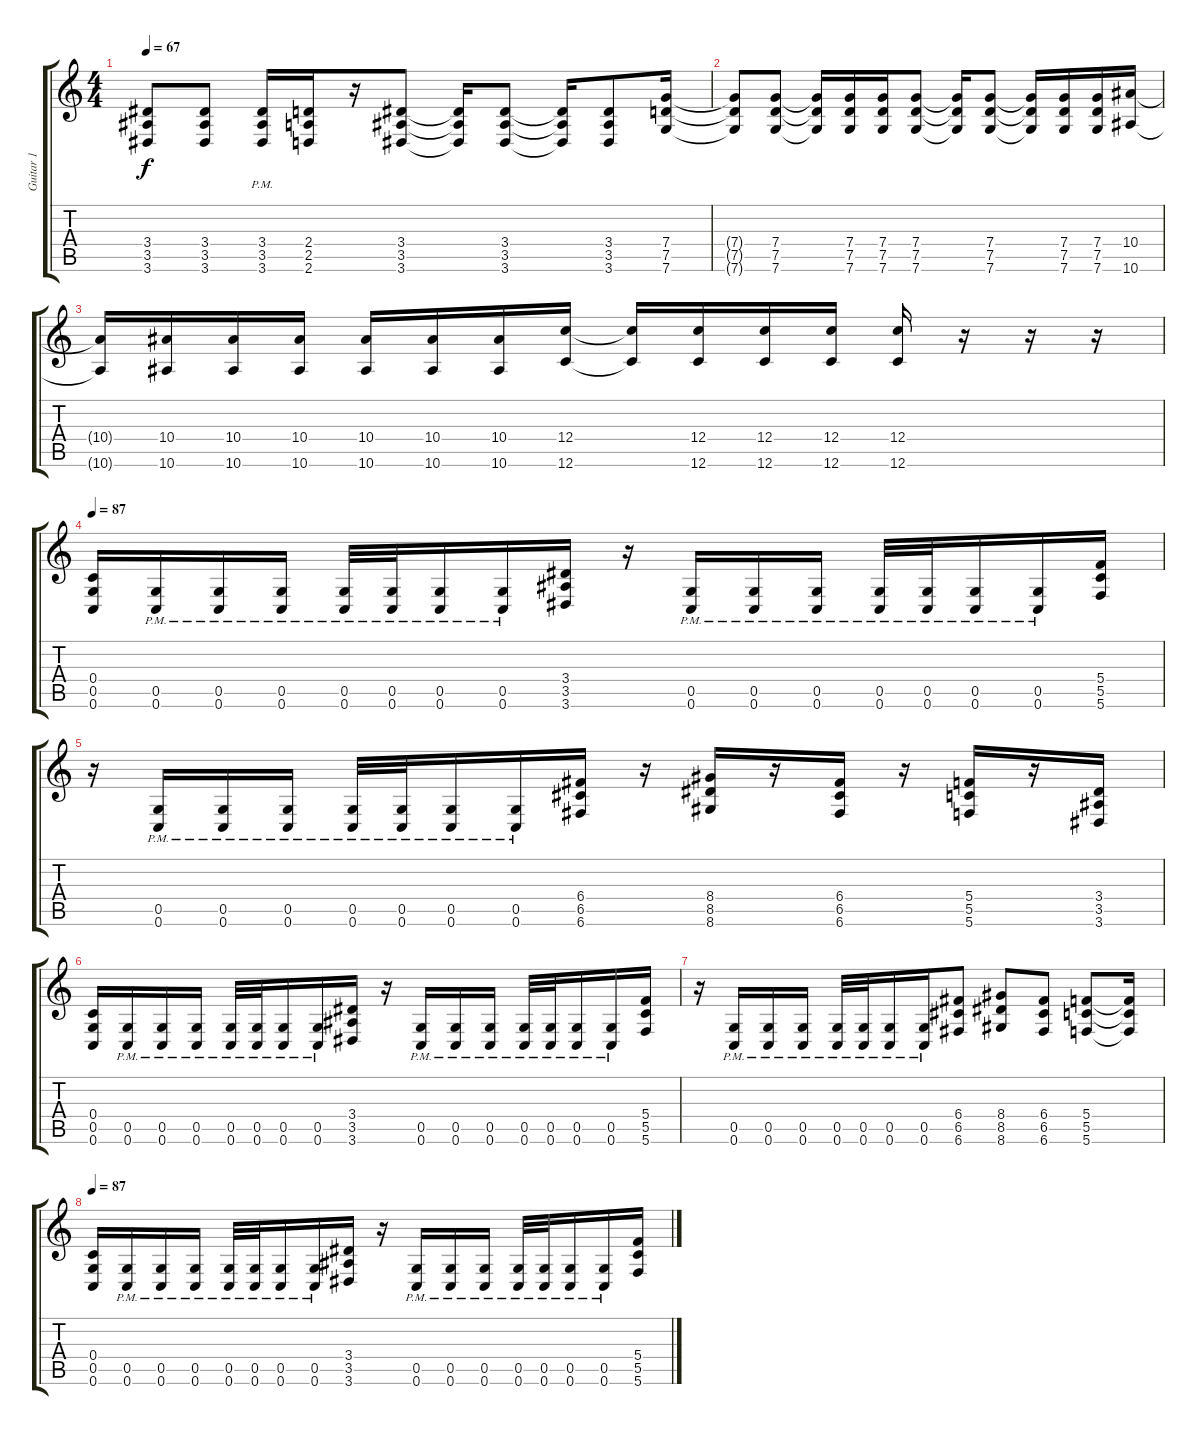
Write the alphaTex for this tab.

\track ("Guitar 1" "Guitar 1") {instrument distortionguitar}
\staff {score tabs}
\tuning (D4 A3 F3 C3 G2 C2) {hide}
\ts (4 4)
\tempo 67
\clef g2
\ks c
(3.4{t} 3.5{t} 3.6{t}).8{dy f} (3.4 3.5 3.6).8 (3.4{pm} 3.5{pm} 3.6{pm}).16 (2.4 2.5 2.6).16 r.16 (3.4 3.5 3.6).8 (3.4{t} 3.5{t} 3.6{t}).16 (3.4 3.5 3.6).8 (3.4{t} 3.5{t} 3.6{t}).16 (3.4 3.5 3.6).8 (7.4 7.5 7.6).16 |
(7.4{t} 7.5{t} 7.6{t}).8 (7.4 7.5 7.6).8 (7.4{t} 7.5{t} 7.6{t}).16 (7.4 7.5 7.6).16 (7.4 7.5 7.6).16 (7.4 7.5 7.6).8 (7.4{t} 7.5{t} 7.6{t}).16 (7.4 7.5 7.6).8 (7.4{t} 7.5{t} 7.6{t}).16 (7.4 7.5 7.6).16 (7.4 7.5 7.6).16 (10.4 10.6).16 |
(10.4{t} 10.6{t}).16 (10.4 10.6).16 (10.4 10.6).16 (10.4 10.6).16 (10.4 10.6).16 (10.4 10.6).16 (10.4 10.6).16 (12.4 12.6).16 (12.4{t} 12.6{t}).16 (12.4 12.6).16 (12.4 12.6).16 (12.4 12.6).16 (12.4 12.6).16 r.16 r.16 r.16 |
\tempo 87
(0.4 0.5 0.6).16{balance 0} (0.5{pm} 0.6{pm}).16 (0.5{pm} 0.6{pm}).16 (0.5{pm} 0.6{pm}).16 (0.5{pm} 0.6{pm}).32 (0.5{pm} 0.6{pm}).32 (0.5{pm} 0.6{pm}).16 (0.5{pm} 0.6{pm}).16 (3.4 3.5 3.6).16 r.16 (0.5{pm} 0.6{pm}).16 (0.5{pm} 0.6{pm}).16 (0.5{pm} 0.6{pm}).16 (0.5{pm} 0.6{pm}).32 (0.5{pm} 0.6{pm}).32 (0.5{pm} 0.6{pm}).16 (0.5{pm} 0.6{pm}).16 (5.4 5.5 5.6).16 |
r.16 (0.5{pm} 0.6{pm}).16 (0.5{pm} 0.6{pm}).16 (0.5{pm} 0.6{pm}).16 (0.5{pm} 0.6{pm}).32 (0.5{pm} 0.6{pm}).32 (0.5{pm} 0.6{pm}).16 (0.5{pm} 0.6{pm}).16 (6.4 6.5 6.6).16{balance 8} r.16 (8.4 8.5 8.6).16 r.16 (6.4 6.5 6.6).16 r.16 (5.4 5.5 5.6).16 r.16 (3.4 3.5 3.6).16 |
(0.4 0.5 0.6).16 (0.5{pm} 0.6{pm}).16 (0.5{pm} 0.6{pm}).16 (0.5{pm} 0.6{pm}).16 (0.5{pm} 0.6{pm}).32 (0.5{pm} 0.6{pm}).32 (0.5{pm} 0.6{pm}).16 (0.5{pm} 0.6{pm}).16 (3.4 3.5 3.6).16 r.16 (0.5{pm} 0.6{pm}).16 (0.5{pm} 0.6{pm}).16 (0.5{pm} 0.6{pm}).16 (0.5{pm} 0.6{pm}).32 (0.5{pm} 0.6{pm}).32 (0.5{pm} 0.6{pm}).16 (0.5{pm} 0.6{pm}).16 (5.4 5.5 5.6).16 |
r.16 (0.5{pm} 0.6{pm}).16 (0.5{pm} 0.6{pm}).16 (0.5{pm} 0.6{pm}).16 (0.5{pm} 0.6{pm}).32 (0.5{pm} 0.6{pm}).32 (0.5{pm} 0.6{pm}).16 (0.5{pm} 0.6{pm}).16 (6.4 6.5 6.6).8 (8.4 8.5 8.6).8 (6.4 6.5 6.6).8 (5.4 5.5 5.6).8 (5.4{t} 5.5{t} 5.6{t}).16 |
\tempo 87
(0.4 0.5 0.6).16 (0.5{pm} 0.6{pm}).16 (0.5{pm} 0.6{pm}).16 (0.5{pm} 0.6{pm}).16 (0.5{pm} 0.6{pm}).32 (0.5{pm} 0.6{pm}).32 (0.5{pm} 0.6{pm}).16 (0.5{pm} 0.6{pm}).16 (3.4 3.5 3.6).16 r.16 (0.5{pm} 0.6{pm}).16 (0.5{pm} 0.6{pm}).16 (0.5{pm} 0.6{pm}).16 (0.5{pm} 0.6{pm}).32 (0.5{pm} 0.6{pm}).32 (0.5{pm} 0.6{pm}).16 (0.5{pm} 0.6{pm}).16 (5.4 5.5 5.6).16
